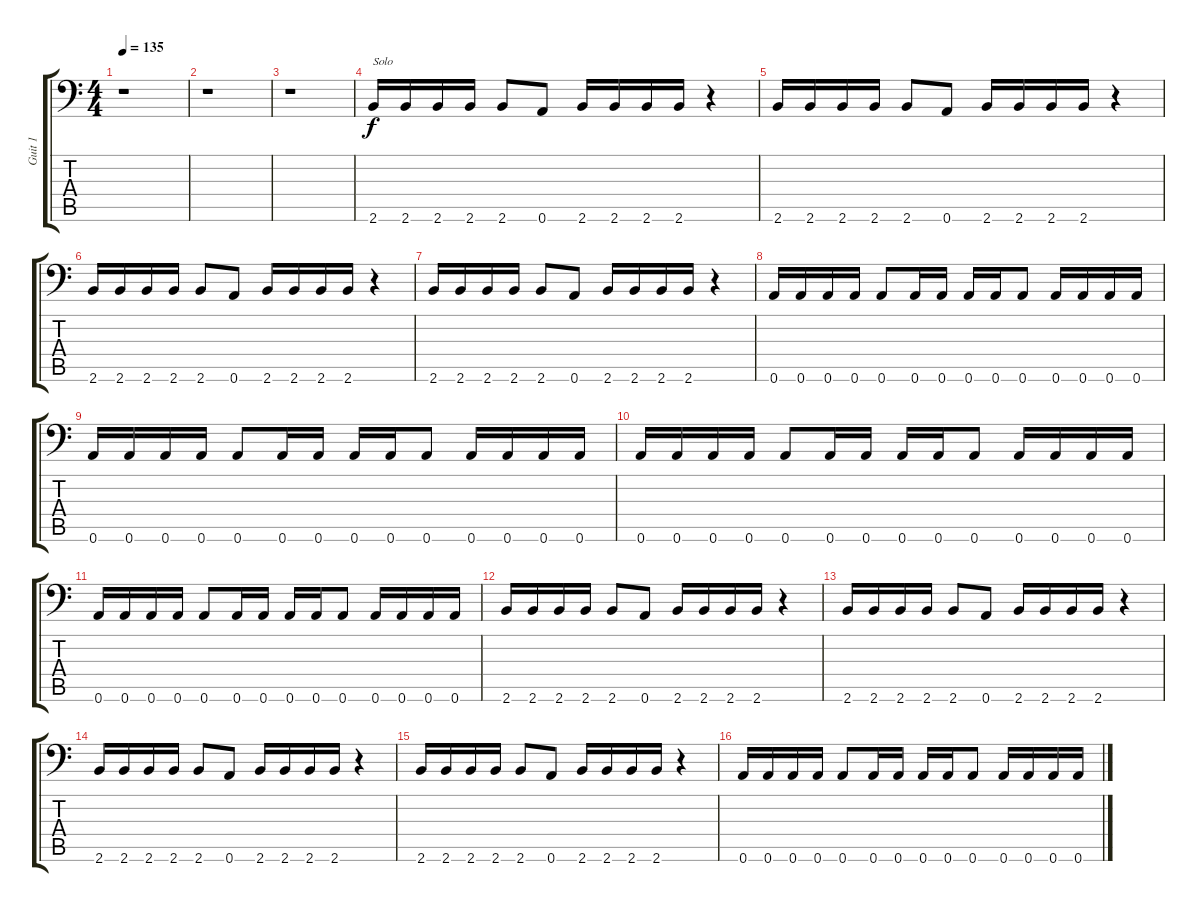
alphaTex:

\track ("Guit 1" "Guit 1") {instrument distortionguitar}
\staff {score tabs}
\tuning (A3 E3 C3 G2 D2 A1) {hide}
\ts (4 4)
\tempo 135
\clef f4
\ks c
r.1{dy f} |
r.1 |
r.1 |
2.6.16{txt "Solo"} 2.6.16 2.6.16 2.6.16 2.6.8 0.6.8 2.6.16 2.6.16 2.6.16 2.6.16 r.4 |
2.6.16 2.6.16 2.6.16 2.6.16 2.6.8 0.6.8 2.6.16 2.6.16 2.6.16 2.6.16 r.4 |
2.6.16 2.6.16 2.6.16 2.6.16 2.6.8 0.6.8 2.6.16 2.6.16 2.6.16 2.6.16 r.4 |
2.6.16 2.6.16 2.6.16 2.6.16 2.6.8 0.6.8 2.6.16 2.6.16 2.6.16 2.6.16 r.4 |
0.6.16 0.6.16 0.6.16 0.6.16 0.6.8 0.6.16 0.6.16 0.6.16 0.6.16 0.6.8 0.6.16 0.6.16 0.6.16 0.6.16 |
0.6.16 0.6.16 0.6.16 0.6.16 0.6.8 0.6.16 0.6.16 0.6.16 0.6.16 0.6.8 0.6.16 0.6.16 0.6.16 0.6.16 |
0.6.16 0.6.16 0.6.16 0.6.16 0.6.8 0.6.16 0.6.16 0.6.16 0.6.16 0.6.8 0.6.16 0.6.16 0.6.16 0.6.16 |
0.6.16 0.6.16 0.6.16 0.6.16 0.6.8 0.6.16 0.6.16 0.6.16 0.6.16 0.6.8 0.6.16 0.6.16 0.6.16 0.6.16 |
2.6.16 2.6.16 2.6.16 2.6.16 2.6.8 0.6.8 2.6.16 2.6.16 2.6.16 2.6.16 r.4 |
2.6.16 2.6.16 2.6.16 2.6.16 2.6.8 0.6.8 2.6.16 2.6.16 2.6.16 2.6.16 r.4 |
2.6.16 2.6.16 2.6.16 2.6.16 2.6.8 0.6.8 2.6.16 2.6.16 2.6.16 2.6.16 r.4 |
2.6.16 2.6.16 2.6.16 2.6.16 2.6.8 0.6.8 2.6.16 2.6.16 2.6.16 2.6.16 r.4 |
0.6.16 0.6.16 0.6.16 0.6.16 0.6.8 0.6.16 0.6.16 0.6.16 0.6.16 0.6.8 0.6.16 0.6.16 0.6.16 0.6.16
